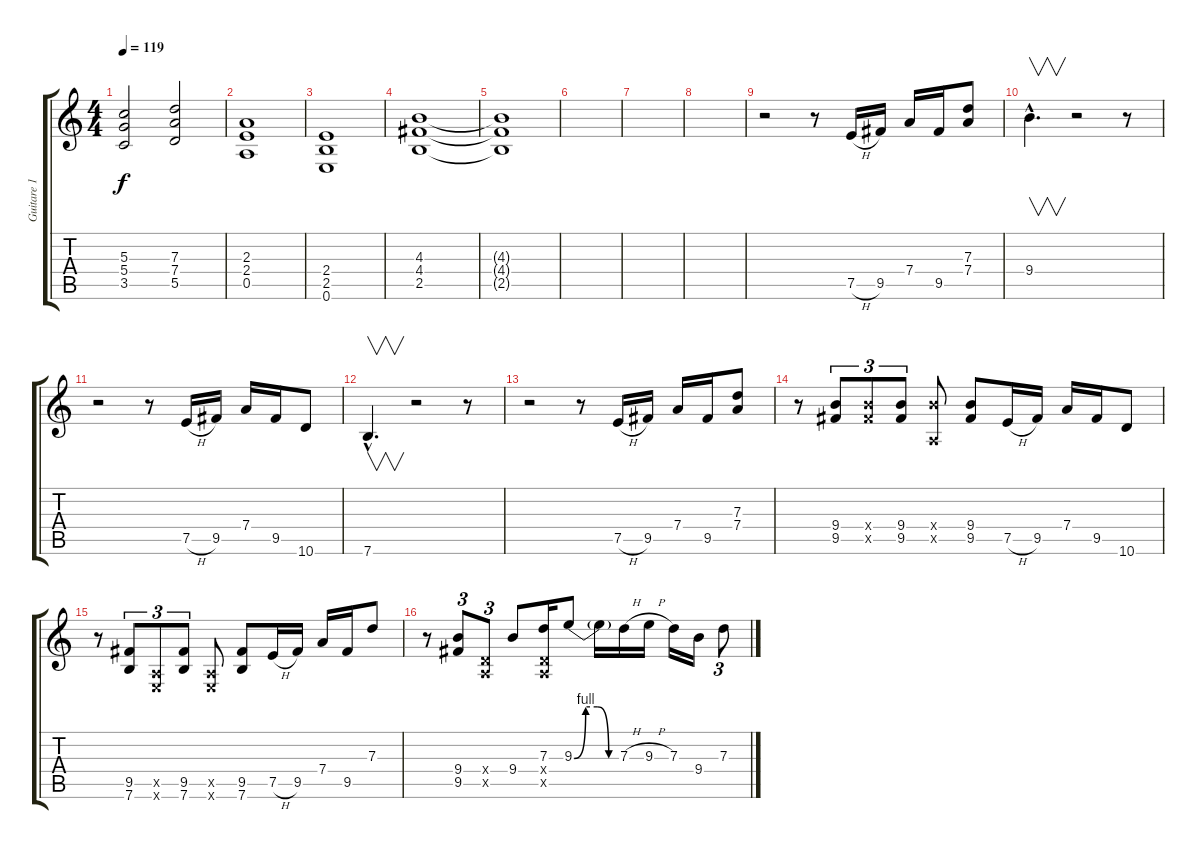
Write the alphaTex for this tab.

\track ("Guitare 1" "Guitare 1") {instrument overdrivenguitar}
\staff {score tabs}
\tuning (E4 B3 G3 D3 A2 E2) {hide}
\ts (4 4)
\tempo 119
\clef g2
\ks c
(5.3 5.4 3.5).2{dy f} (7.3 7.4 5.5).2 |
(2.3 2.4 0.5).1 |
(2.4 2.5 0.6).1 |
(4.3 4.4 2.5).1 |
(4.3{t} 4.4{t} 2.5{t}).1 |
|
|
|
r.2 r.8 7.5{h}.16 9.5.16 7.4.16 9.5.16 (7.3 7.4).8 |
9.4{hac}.4{v d} r.2 r.8 |
r.2 r.8 7.5{h}.16 9.5.16 7.4.16 9.5.16 10.6.8 |
7.6{hac}.4{v d} r.2 r.8 |
r.2 r.8 7.5{h}.16 9.5.16 7.4.16 9.5.16 (7.3 7.4).8 |
r.8 (9.4 9.5).8{tu (3 2)} (9.4{x} 9.5{x}).8{tu (3 2)} (9.4 9.5).8{tu (3 2)} (9.4{x} 0.5{x}).8 (9.4 9.5).8 7.5{h}.16 9.5.16 7.4.16 9.5.16 10.6.8 |
r.8 (9.5 7.6).8{tu (3 2)} (0.5{x} 0.6{x}).8{tu (3 2)} (9.5 7.6).8{tu (3 2)} (0.5{x} 0.6{x}).8 (9.5 7.6).8 7.5{h}.16 9.5.16 7.4.16 9.5.16 7.3.8 |
r.8 (9.4 9.5).8{tu (3 2)} (0.4{x} 0.5{x}).8{tu (3 2)} 9.4.8 (7.3 0.4{x} 0.5{x}).16 9.3{be (custom 0 0 15 4 30 4 45 0 60 0)}.8 9.3{t}.16 7.3{h}.16 9.3{h}.16 7.3.16 9.4.16 7.3.8{tu (3 2)}
